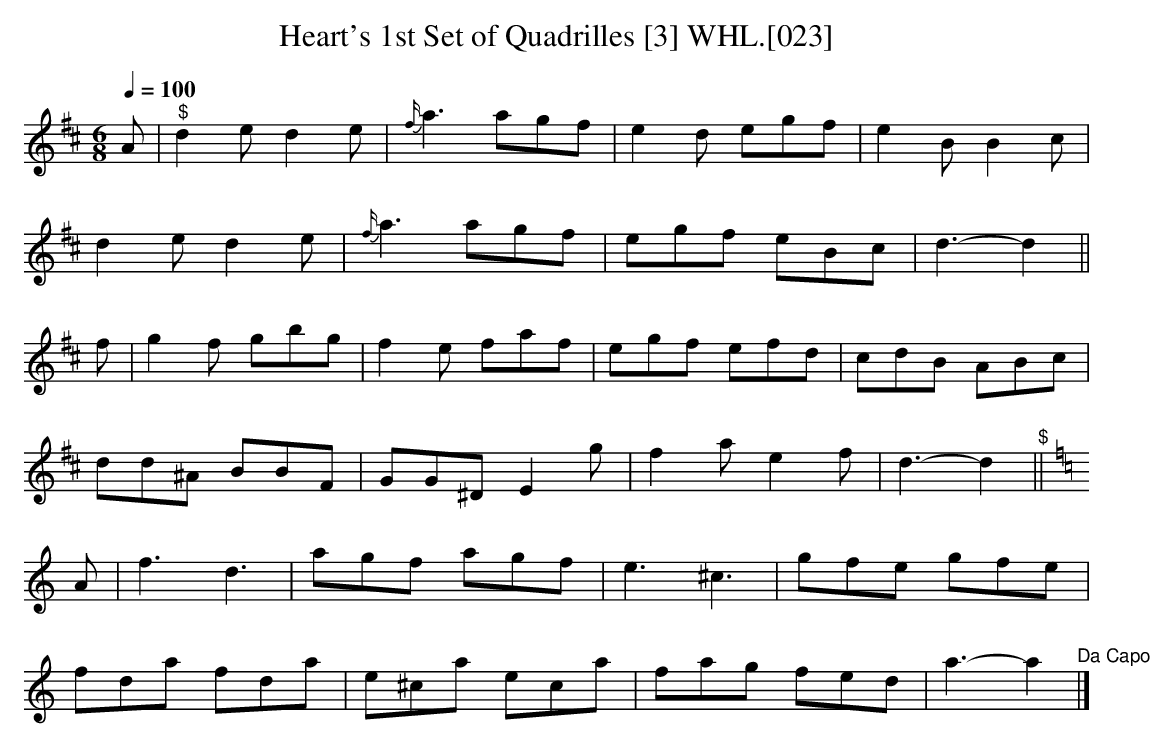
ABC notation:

X:1
T:Heart's 1st Set of Quadrilles [3] WHL.[023]
M:6/8
L:1/8
Q:1/4=100
K:D
A|"^$"d2ed2e|{f/}a3agf|e2d egf|e2BB2c|
d2ed2e|{f/}a3agf|egf eBc|d3-d2||
f|g2f gbg|f2e faf|egf efd|cdB ABc|
dd^A BBF|GG^D E2g|f2ae2f|d3-d2"^$"||
K:Am
A|f3d3|agf agf|e3^c3|gfe gfe|
fda fda|e^ca eca|fag fed|a3-a2"^Da Capo"|]
